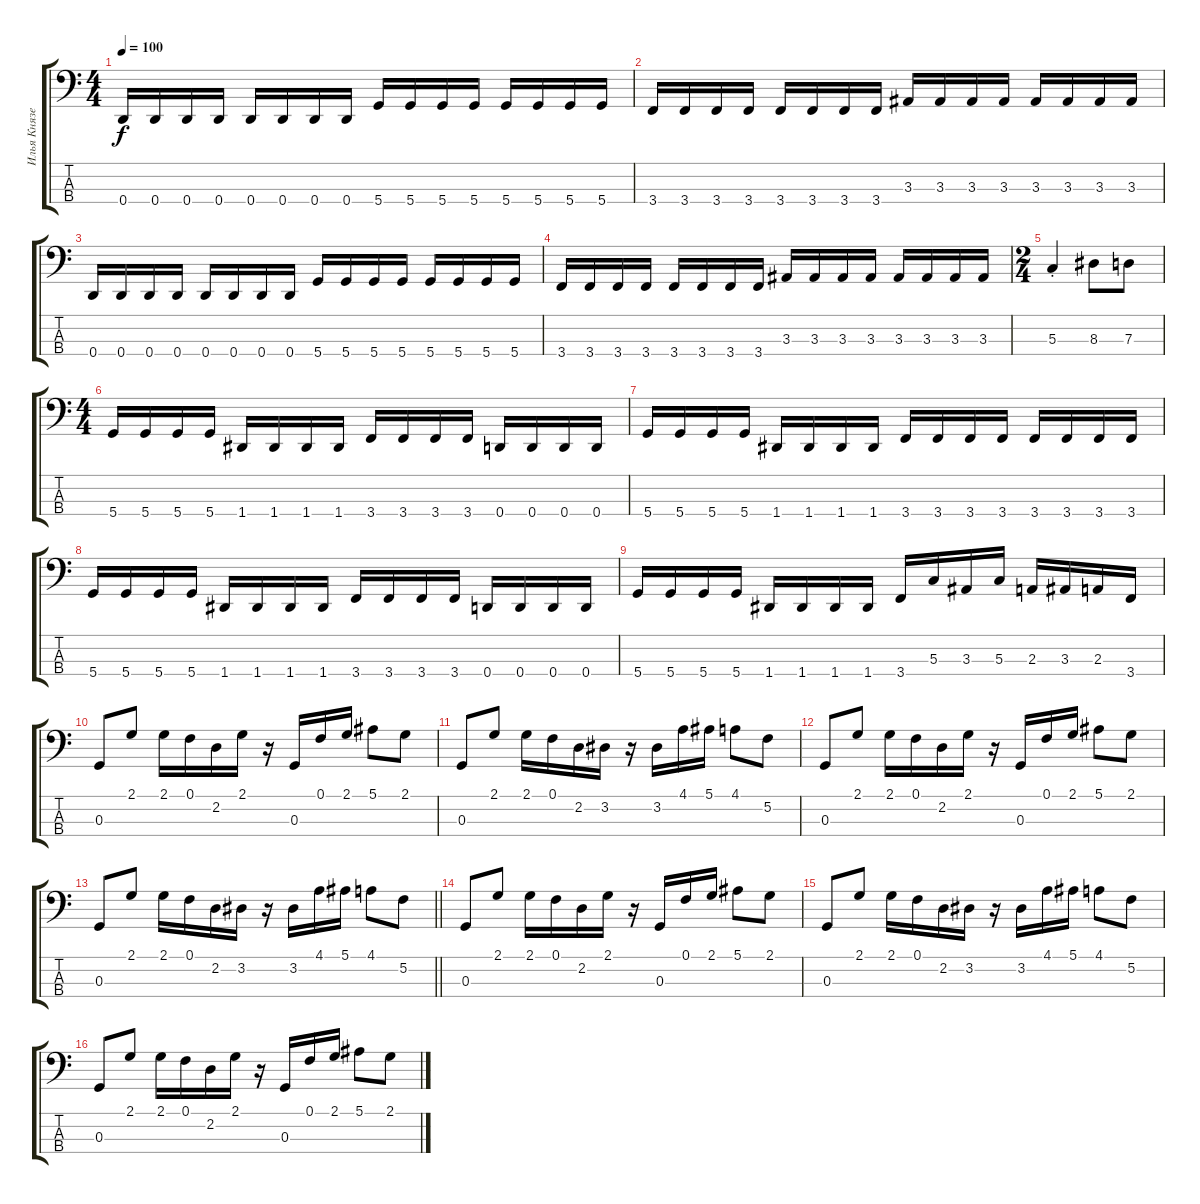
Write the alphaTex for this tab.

\track ("Илья Князев (4 стр.)" "Илья Князе") {instrument electricbassfinger}
\staff {score tabs}
\tuning (F2 C2 G1 D1) {hide}
\ts (4 4)
\tempo 100
\clef f4
\ks c
0.4.16{dy f} 0.4.16 0.4.16 0.4.16 0.4.16 0.4.16 0.4.16 0.4.16 5.4.16 5.4.16 5.4.16 5.4.16 5.4.16 5.4.16 5.4.16 5.4.16 |
3.4.16 3.4.16 3.4.16 3.4.16 3.4.16 3.4.16 3.4.16 3.4.16 3.3.16 3.3.16 3.3.16 3.3.16 3.3.16 3.3.16 3.3.16 3.3.16 |
0.4.16 0.4.16 0.4.16 0.4.16 0.4.16 0.4.16 0.4.16 0.4.16 5.4.16 5.4.16 5.4.16 5.4.16 5.4.16 5.4.16 5.4.16 5.4.16 |
3.4.16 3.4.16 3.4.16 3.4.16 3.4.16 3.4.16 3.4.16 3.4.16 3.3.16 3.3.16 3.3.16 3.3.16 3.3.16 3.3.16 3.3.16 3.3.16 |
\ts (2 4)
5.3{st}.4 8.3.8 7.3.8 |
\ts (4 4)
5.4.16 5.4.16 5.4.16 5.4.16 1.4.16 1.4.16 1.4.16 1.4.16 3.4.16 3.4.16 3.4.16 3.4.16 0.4.16 0.4.16 0.4.16 0.4.16 |
5.4.16 5.4.16 5.4.16 5.4.16 1.4.16 1.4.16 1.4.16 1.4.16 3.4.16 3.4.16 3.4.16 3.4.16 3.4.16 3.4.16 3.4.16 3.4.16 |
5.4.16 5.4.16 5.4.16 5.4.16 1.4.16 1.4.16 1.4.16 1.4.16 3.4.16 3.4.16 3.4.16 3.4.16 0.4.16 0.4.16 0.4.16 0.4.16 |
5.4.16 5.4.16 5.4.16 5.4.16 1.4.16 1.4.16 1.4.16 1.4.16 3.4.16 5.3.16 3.3.16 5.3.16 2.3.16 3.3.16 2.3.16 3.4.16 |
0.3.8{instrument slapbass1} 2.1.8 2.1.16 0.1.16 2.2.16 2.1.16 r.16 0.3.16 0.1.16 2.1.16 5.1.8 2.1.8 |
0.3.8 2.1.8 2.1.16 0.1.16 2.2.16 3.2.16 r.16 3.2.16 4.1.16 5.1.16 4.1.8 5.2.8 |
0.3.8 2.1.8 2.1.16 0.1.16 2.2.16 2.1.16 r.16 0.3.16 0.1.16 2.1.16 5.1.8 2.1.8 |
\barLineRight lightlight
0.3.8 2.1.8 2.1.16 0.1.16 2.2.16 3.2.16 r.16 3.2.16 4.1.16 5.1.16 4.1.8 5.2.8 |
0.3.8 2.1.8 2.1.16 0.1.16 2.2.16 2.1.16 r.16 0.3.16 0.1.16 2.1.16 5.1.8 2.1.8 |
0.3.8 2.1.8 2.1.16 0.1.16 2.2.16 3.2.16 r.16 3.2.16 4.1.16 5.1.16 4.1.8 5.2.8 |
0.3.8 2.1.8 2.1.16 0.1.16 2.2.16 2.1.16 r.16 0.3.16 0.1.16 2.1.16 5.1.8 2.1.8
